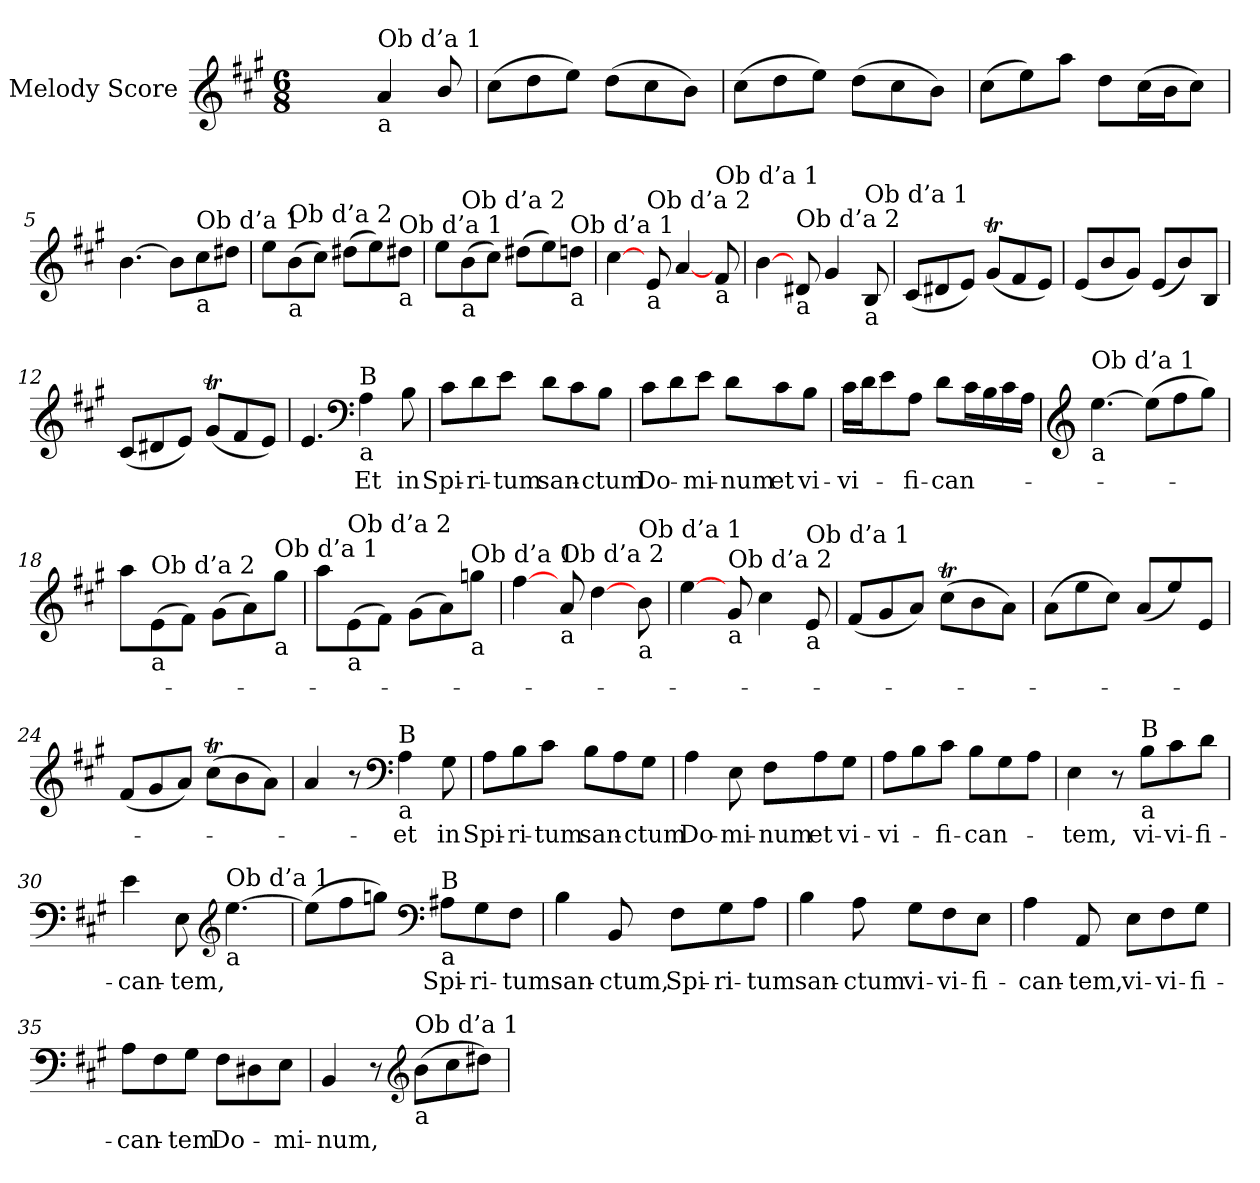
**kern	**text
*part1	*part1
*staff1	*staff1
*I"Melody Score	*
*k[f#c#g#]	*
*M6/8	*
=1	=1
4.ryy	.
!LO:TX:a:t=Ob d’a 1	!
!LO:TX:b:t=a	!
4a/	.
8b/	.
=2	=2
(8cc#\L	.
8dd\	.
8ee\J)	.
(8dd\L	.
8cc#\	.
8b\J)	.
=3	=3
(8cc#\L	.
8dd\	.
8ee\J)	.
(8dd\L	.
8cc#\	.
8b\J)	.
=4	=4
(8cc#\L	.
8ee\)	.
8aa\J	.
8dd\L	.
(16cc#\L	.
16b\J	.
8cc#\J)	.
=5	=5
[4.b\	.
8b\L]	.
!LO:TX:a:t=Ob d’a 1	!
!LO:TX:b:t=a	!
8cc#\	.
8dd#X\J	.
=6	=6
8ee\L	.
!LO:TX:a:t=Ob d’a 2	!
!LO:TX:b:t=a	!
(8b\	.
8cc#\J)	.
(8dd#X\L	.
8ee\)	.
!LO:TX:a:t=Ob d’a 1	!
!LO:TX:b:t=a	!
8dd#X\J	.
=7	=7
8ee\L	.
!LO:TX:a:t=Ob d’a 2	!
!LO:TX:b:t=a	!
(8b\	.
8cc#\J)	.
(8dd#X\L	.
8ee\)	.
!LO:TX:a:t=Ob d’a 1	!
!LO:TX:b:t=a	!
8dd\J	.
=8	=8
[4cc#\	.
!LO:TX:a:t=Ob d’a 2	!
!LO:TX:b:t=a	!
8e/	.
[4a/	.
!LO:TX:a:t=Ob d’a 1	!
!LO:TX:b:t=a	!
8f#/	.
=9	=9
[4b\	.
!LO:TX:a:t=Ob d’a 2	!
!LO:TX:b:t=a	!
8d#X/	.
4g#/	.
!LO:TX:a:t=Ob d’a 1	!
!LO:TX:b:t=a	!
8B/	.
=10	=10
(8c#/L	.
8d#X/	.
8e/J)	.
(8g#t/L	.
8f#/	.
8e/J)	.
=11	=11
(8e/L	.
8b/	.
8g#/J)	.
(8e/L	.
8b/)	.
8B/J	.
=12	=12
(8c#/L	.
8d#X/	.
8e/J)	.
(8g#t/L	.
8f#/	.
8e/J)	.
=13	=13
4.e/	.
*clefF4	*
!LO:TX:a:t=B	!
!LO:TX:b:t=a	!
!	!LO:LY:b
4A\	Et
!	!LO:LY:b
8B\	in
=14	=14
!	!LO:LY:b
8c#\L	Spi-
!	!LO:LY:b
8d\	-ri-
!	!LO:LY:b
8e\J	-tum
!	!LO:LY:b
8d\L	san-
8c#\	.
!	!LO:LY:b
8B\J	-ctum
=15	=15
!	!LO:LY:b
8c#\L	Do-
8d\	.
!	!LO:LY:b
8e\J	-mi-
!	!LO:LY:b
8d\L	-num
!	!LO:LY:b
8c#\	et
!	!LO:LY:b
8B\J	vi-
=16	=16
!	!LO:LY:b
16c#\LL	-vi-
16d\J	.
8e\	.
!	!LO:LY:b
8A\J	-fi-
!	!LO:LY:b
8d\L	-can-
16c#\L	.
16B\	.
16c#\	.
16A\JJ	.
=17	=17
*clefG2	*
!LO:TX:a:t=Ob d’a 1	!
!LO:TX:b:t=a	!
[4.ee\	.
(8ee\L]	.
8ff#\	.
8gg#\J)	.
=18	=18
8aa\L	.
!LO:TX:a:t=Ob d’a 2	!
!LO:TX:b:t=a	!
(8e\	.
8f#\J)	.
(8g#\L	.
8a\)	.
!LO:TX:a:t=Ob d’a 1	!
!LO:TX:b:t=a	!
8gg#\J	.
=19	=19
8aa\L	.
!LO:TX:a:t=Ob d’a 2	!
!LO:TX:b:t=a	!
(8e\	.
8f#\J)	.
(8g#\L	.
8a\)	.
!LO:TX:a:t=Ob d’a 1	!
!LO:TX:b:t=a	!
8ggn\J	.
=20	=20
[4ff#\	.
!LO:TX:a:t=Ob d’a 2	!
!LO:TX:b:t=a	!
8a/	.
[4dd\	.
!LO:TX:a:t=Ob d’a 1	!
!LO:TX:b:t=a	!
8b\	.
=21	=21
[4ee\	.
!LO:TX:a:t=Ob d’a 2	!
!LO:TX:b:t=a	!
8g#/	.
4cc#\	.
!LO:TX:a:t=Ob d’a 1	!
!LO:TX:b:t=a	!
8e/	.
=22	=22
(8f#/L	.
8g#/	.
8a/J)	.
(8cc#t\L	.
8b\	.
8a\J)	.
=23	=23
(8a\L	.
8ee\	.
8cc#\J)	.
(8a/L	.
8ee/)	.
8e/J	.
=24	=24
(8f#/L	.
8g#/	.
8a/J)	.
(8cc#t\L	.
8b\	.
8a\J)	.
=25	=25
4a/	.
8r	.
*clefF4	*
!LO:TX:a:t=B	!
!LO:TX:b:t=a	!
!	!LO:LY:b
4A\	et
!	!LO:LY:b
8G#\	in
=26	=26
!	!LO:LY:b
8A\L	Spi-
!	!LO:LY:b
8B\	-ri-
!	!LO:LY:b
8c#\J	-tum
!	!LO:LY:b
8B\L	san-
8A\	.
!	!LO:LY:b
8G#\J	-ctum
=27	=27
!	!LO:LY:b
4A\	Do-
!	!LO:LY:b
8E\	-mi-
!	!LO:LY:b
8F#\L	-num
!	!LO:LY:b
8A\	et
!	!LO:LY:b
8G#\J	vi-
=28	=28
!	!LO:LY:b
8A\L	-vi-
8B\	.
!	!LO:LY:b
8c#\J	-fi-
!	!LO:LY:b
8B\L	-can-
8G#\	.
8A\J	.
=29	=29
!	!LO:LY:b
4E\	-tem,
8r	.
!LO:TX:a:t=B	!
!LO:TX:b:t=a	!
!	!LO:LY:b
8B\L	vi-
!	!LO:LY:b
8c#\	-vi-
!	!LO:LY:b
8d\J	-fi-
=30	=30
!	!LO:LY:b
4e\	-can-
!	!LO:LY:b
8E\	-tem,
*clefG2	*
!LO:TX:a:t=Ob d’a 1	!
!LO:TX:b:t=a	!
[4.ee\	.
=31	=31
(8ee\L]	.
8ff#\	.
8ggn\J)	.
*clefF4	*
!LO:TX:a:t=B	!
!LO:TX:b:t=a	!
!	!LO:LY:b
8A#X\L	Spi-
!	!LO:LY:b
8G#\	-ri-
!	!LO:LY:b
8F#\J	-tum
=32	=32
!	!LO:LY:b
4B\	san-
!	!LO:LY:b
8BB/	-ctum,
!	!LO:LY:b
8F#\L	Spi-
!	!LO:LY:b
8G#\	-ri-
!	!LO:LY:b
8A\J	-tum
=33	=33
!	!LO:LY:b
4B\	san-
!	!LO:LY:b
8A\	-ctum
!	!LO:LY:b
8G#\L	vi-
!	!LO:LY:b
8F#\	-vi-
!	!LO:LY:b
8E\J	-fi-
=34	=34
!	!LO:LY:b
4A\	-can-
!	!LO:LY:b
8AA/	-tem,
!	!LO:LY:b
8E\L	vi-
!	!LO:LY:b
8F#\	-vi-
!	!LO:LY:b
8G#\J	-fi-
=35	=35
!	!LO:LY:b
8A\L	-can-
8F#\	.
!	!LO:LY:b
8G#\J	-tem
!	!LO:LY:b
8F#\L	Do-
8D#X\	.
!	!LO:LY:b
8E\J	-mi-
=36	=36
!	!LO:LY:b
4BB/	-num,
8r	.
*clefG2	*
!LO:TX:a:t=Ob d’a 1	!
!LO:TX:b:t=a	!
(8b\L	.
8cc#\	.
8dd#\J)	.
=	=
*-	*-
